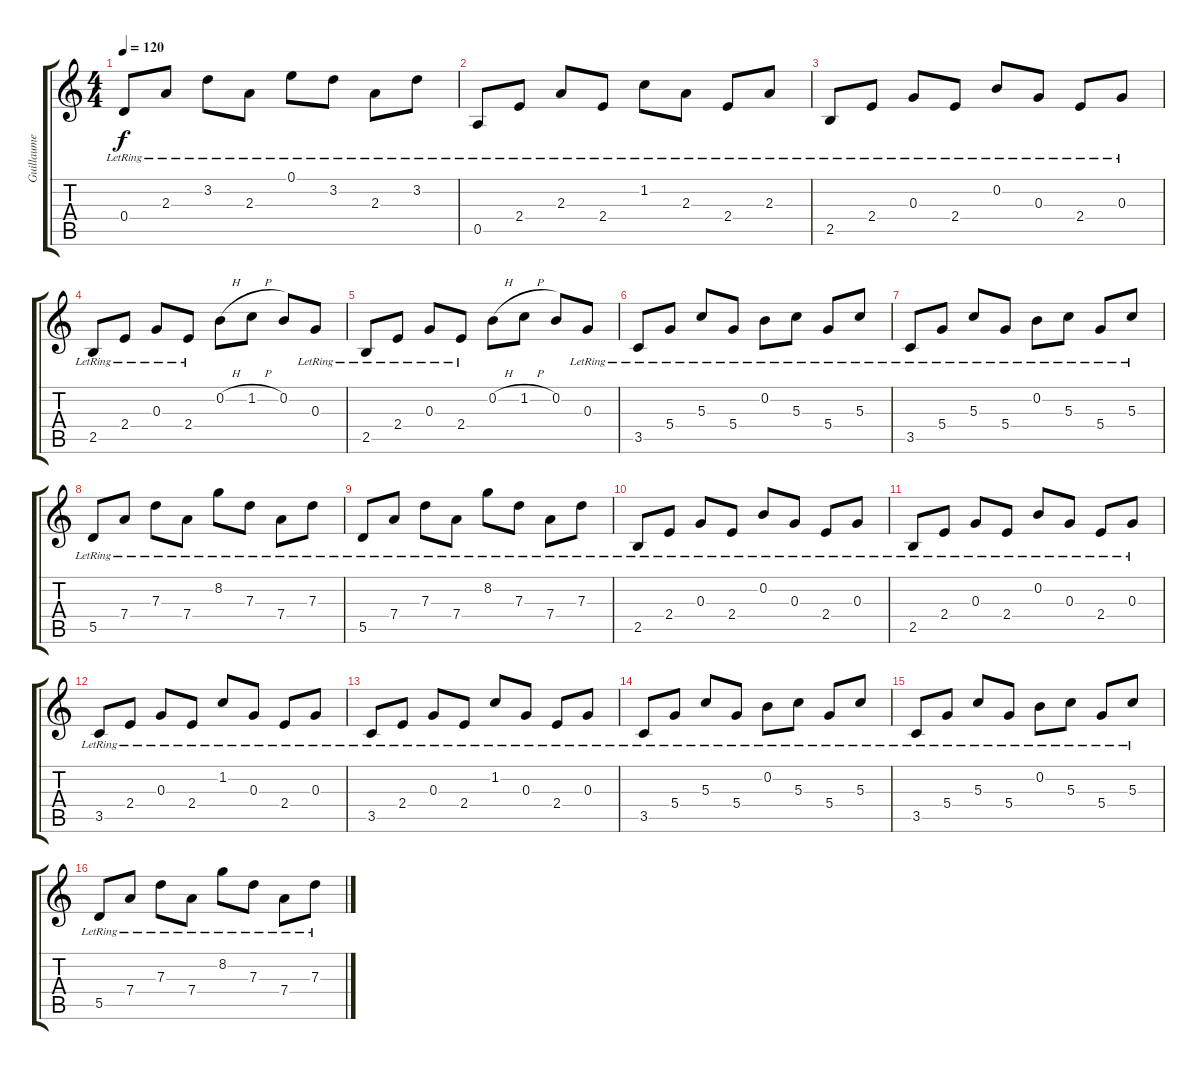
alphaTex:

\track ("Guillaume" "Guillaume") {instrument acousticguitarnylon}
\staff {score tabs}
\tuning (E4 B3 G3 D3 A2 E2) {hide}
\ts (4 4)
\tempo 120
\clef g2
\ks c
0.4{lr}.8{dy f} 2.3{lr}.8 3.2{lr}.8 2.3{lr}.8 0.1{lr}.8 3.2{lr}.8 2.3{lr}.8 3.2{lr}.8 |
0.5{lr}.8 2.4{lr}.8 2.3{lr}.8 2.4{lr}.8 1.2{lr}.8 2.3{lr}.8 2.4{lr}.8 2.3{lr}.8 |
2.5{lr}.8 2.4{lr}.8 0.3{lr}.8 2.4{lr}.8 0.2{lr}.8 0.3{lr}.8 2.4{lr}.8 0.3{lr}.8 |
2.5{lr}.8 2.4{lr}.8 0.3{lr}.8 2.4{lr}.8 0.2{h}.8 1.2{h}.8 0.2.8 0.3{lr}.8 |
2.5{lr}.8 2.4{lr}.8 0.3{lr}.8 2.4{lr}.8 0.2{h}.8 1.2{h}.8 0.2.8 0.3{lr}.8 |
3.5{lr}.8 5.4{lr}.8 5.3{lr}.8 5.4{lr}.8 0.2{lr}.8 5.3{lr}.8 5.4{lr}.8 5.3{lr}.8 |
3.5{lr}.8 5.4{lr}.8 5.3{lr}.8 5.4{lr}.8 0.2{lr}.8 5.3{lr}.8 5.4{lr}.8 5.3{lr}.8 |
5.5{lr}.8 7.4{lr}.8 7.3{lr}.8 7.4{lr}.8 8.2{lr}.8 7.3{lr}.8 7.4{lr}.8 7.3{lr}.8 |
5.5{lr}.8 7.4{lr}.8 7.3{lr}.8 7.4{lr}.8 8.2{lr}.8 7.3{lr}.8 7.4{lr}.8 7.3{lr}.8 |
2.5{lr}.8 2.4{lr}.8 0.3{lr}.8 2.4{lr}.8 0.2{lr}.8 0.3{lr}.8 2.4{lr}.8 0.3{lr}.8 |
2.5{lr}.8 2.4{lr}.8 0.3{lr}.8 2.4{lr}.8 0.2{lr}.8 0.3{lr}.8 2.4{lr}.8 0.3{lr}.8 |
3.5{lr}.8 2.4{lr}.8 0.3{lr}.8 2.4{lr}.8 1.2{lr}.8 0.3{lr}.8 2.4{lr}.8 0.3{lr}.8 |
3.5{lr}.8 2.4{lr}.8 0.3{lr}.8 2.4{lr}.8 1.2{lr}.8 0.3{lr}.8 2.4{lr}.8 0.3{lr}.8 |
3.5{lr}.8 5.4{lr}.8 5.3{lr}.8 5.4{lr}.8 0.2{lr}.8 5.3{lr}.8 5.4{lr}.8 5.3{lr}.8 |
3.5{lr}.8 5.4{lr}.8 5.3{lr}.8 5.4{lr}.8 0.2{lr}.8 5.3{lr}.8 5.4{lr}.8 5.3{lr}.8 |
5.5{lr}.8 7.4{lr}.8 7.3{lr}.8 7.4{lr}.8 8.2{lr}.8 7.3{lr}.8 7.4{lr}.8 7.3{lr}.8
